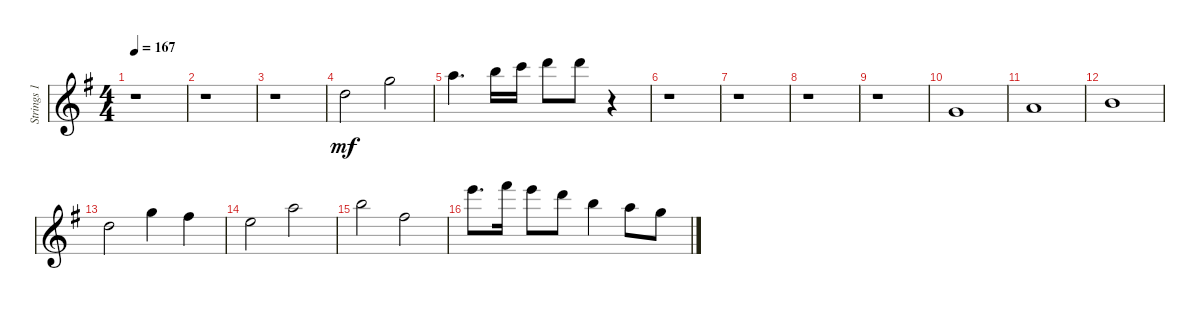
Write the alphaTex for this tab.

\track ("Strings 1" "Strings 1") {instrument voiceoohs}
\staff {score}
\tuning (E4 B3 G3 D3 A2 E2 B1) {hide}
\ts (4 4)
\tempo 167
\clef g2
\ks eminor
r.1{dy mf} |
r.1 |
r.1 |
10.1.2 15.1.2 |
17.1.4{d} 19.1.16 20.1.16 22.1.8 22.1.8 r.4 |
r.1 |
r.1 |
r.1 |
r.1 |
3.1.1 |
5.1.1 |
7.1.1 |
10.1.2 15.1.4 14.1.4 |
12.1.2 17.1.2 |
19.1.2 14.1.2 |
24.1.8{d} 26.1.16 24.1.8 22.1.8 19.1.4 17.1.8 15.1.8
